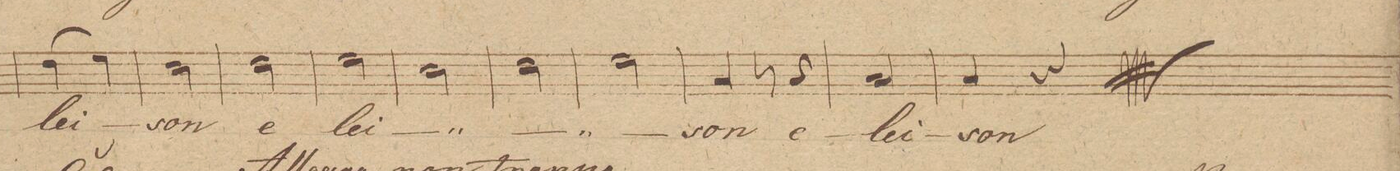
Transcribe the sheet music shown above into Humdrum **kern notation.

**kern	**text
*I"Baſso 2do	*
*clefF4	*
*k[]	*
*M2/4	*
(4F\	-lei-
4G\)	.
=64	=64
2E\	-son
=65	=65
2F\	e-
=66	=66
2G\	-lei-
=67	=67
2E\	.
=68	=68
2F\	.
=69	=69
2G\	.
=70	=70
4C/	-son
8r	.
8C/	e-
=71	=71
2C/	-lei-
=72	=72
4C/	-son
4r	.
==	==
*-	*-
